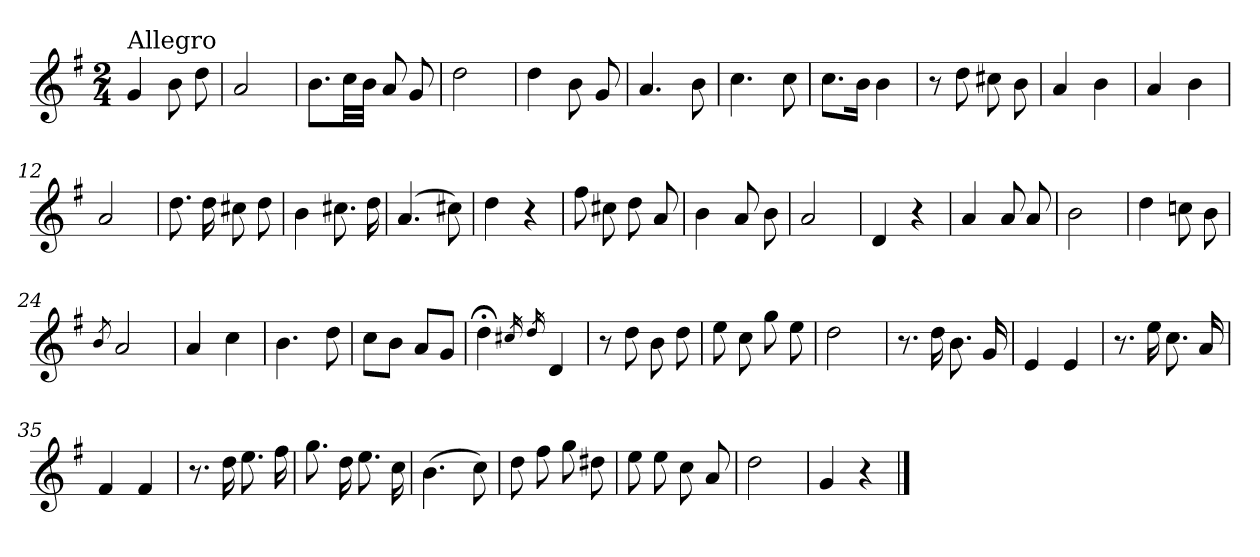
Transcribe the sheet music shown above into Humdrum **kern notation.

**kern
*part1
*staff1
*clefG2
*k[f#]
*G:
*M2/4
=1
!LO:TX:a:t=Allegro
4g/
8b\
8dd\
=2
2a/
=3
8.b\L
32cc\LL
32b\JJJ
8a/
8g/
=4
2dd\
=5
4dd\
8b\
8g/
=6
4.a/
8b\
=7
4.cc\
8cc\
=8
8.cc\L
16b\Jk
4b\
=9
8r
8dd\
8cc#X\
8b\
!!LO:LB:g=z
=10
4a/
4b\
=11
4a/
4b\
=12
2a/
=13
8.dd\
16dd\
8cc#X\
8dd\
=14
4b\
8.cc#X\
16dd\
=15
(>4.a/
8cc#X\)
=16
4dd\
4r
=17
8ff#\
8cc#X\
8dd\
8a/
=18
4b\
8a/
8b\
=19
2a/
!!LO:LB:g=z
=20
4d/
4r
=21
4a/
8a/
8a/
=22
2b\
=23
4dd\
8ccn\
8b\
=24
8qb/
2a/
=25
4a/
4cc\
=26
4.b\
8dd\
=27
8cc\L
8b\J
8a/L
8g/J
=28
4dd;<\
16qcc#X/
16qdd/
4d/
=29
8r
8dd\
8b\
8dd\
!!LO:LB:g=z
=30
8ee\
8cc\
8gg\
8ee\
=31
2dd\
=32
8.r
16dd\
8.b\
16g/
=33
4e/
4e/
=34
8.r
16ee\
8.cc\
16a/
=35
4f#/
4f#/
=36
8.r
16dd\
8.ee\
16ff#\
=37
8.gg\
16dd\
8.ee\
16cc\
=38
(>4.b\
8cc\)
=39
8dd\
8ff#\
8gg\
8dd#X\
!!LO:LB:g=z
=40
8ee\
8ee\
8cc\
8a/
=41
2dd\
=42
4g/
4r
==
*-
